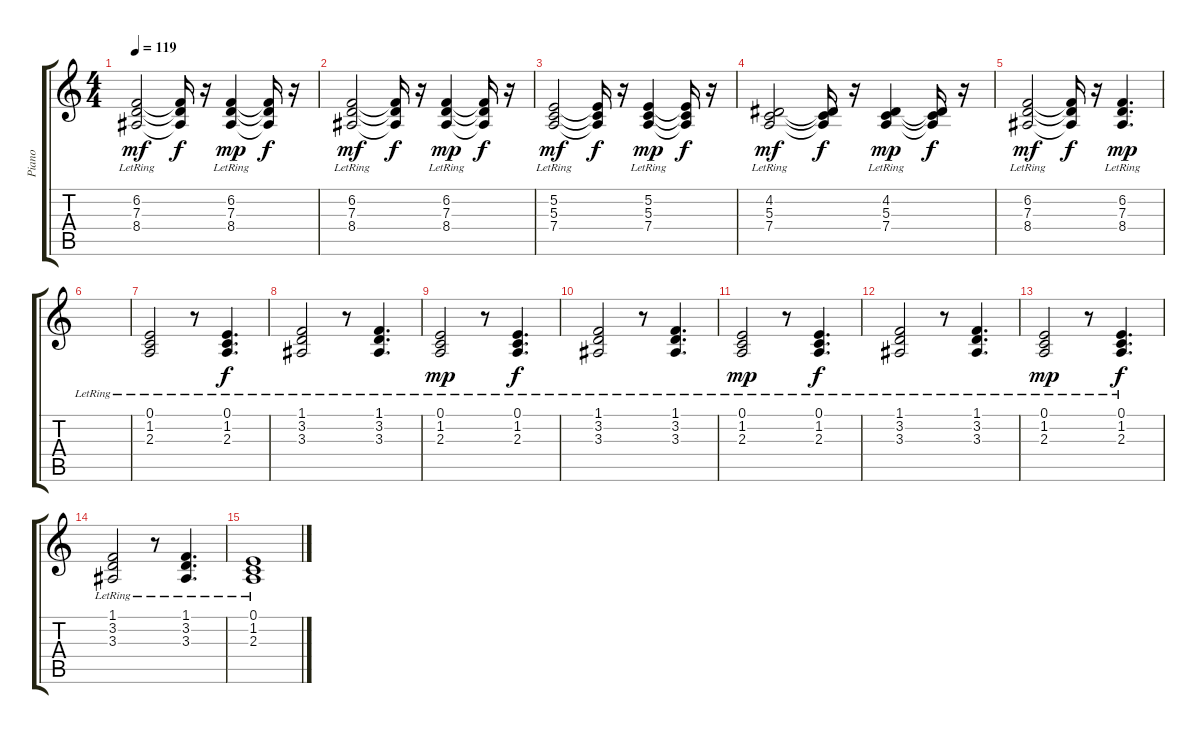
\track ("Piano" "Piano") {instrument acousticgrandpiano}
\staff {score tabs}
\tuning (E4 B3 G3 D3 A2 E2) {hide}
\ts (4 4)
\tempo 119
\clef g2
\ks c
(6.2{lr} 7.3{lr} 8.4{lr}).2{dy mf} (6.2{t} 7.3{t} 8.4{t}).16{dy f} r.16 (6.2{lr} 7.3{lr} 8.4{lr}).4{dy mp} (6.2{t} 7.3{t} 8.4{t}).16{dy f} r.16 |
(6.2{lr} 7.3{lr} 8.4{lr}).2{dy mf} (6.2{t} 7.3{t} 8.4{t}).16{dy f} r.16 (6.2{lr} 7.3{lr} 8.4{lr}).4{dy mp} (6.2{t} 7.3{t} 8.4{t}).16{dy f} r.16 |
(5.2{lr} 5.3{lr} 7.4{lr}).2{dy mf} (5.2{t} 5.3{t} 7.4{t}).16{dy f} r.16 (5.2{lr} 5.3{lr} 7.4{lr}).4{dy mp} (5.2{t} 5.3{t} 7.4{t}).16{dy f} r.16 |
(4.2{lr} 5.3{lr} 7.4{lr}).2{dy mf} (4.2{t} 5.3{t} 7.4{t}).16{dy f} r.16 (4.2{lr} 5.3{lr} 7.4{lr}).4{dy mp} (4.2{t} 5.3{t} 7.4{t}).16{dy f} r.16 |
(6.2{lr} 7.3{lr} 8.4{lr}).2{dy mf} (6.2{t} 7.3{t} 8.4{t}).16{dy f} r.16 (6.2{lr} 7.3{lr} 8.4{lr}).4{d dy mp} |
|
(0.1{lr} 1.2{lr} 2.3{lr}).2 r.8 (0.1{lr} 1.2{lr} 2.3{lr}).4{d dy f} |
(1.1{lr} 3.2{lr} 3.3{lr}).2 r.8 (1.1{lr} 3.2{lr} 3.3{lr}).4{d} |
(0.1{lr} 1.2{lr} 2.3{lr}).2{dy mp} r.8 (0.1{lr} 1.2{lr} 2.3{lr}).4{d dy f} |
(1.1{lr} 3.2{lr} 3.3{lr}).2 r.8 (1.1{lr} 3.2{lr} 3.3{lr}).4{d} |
(0.1{lr} 1.2{lr} 2.3{lr}).2{dy mp} r.8 (0.1{lr} 1.2{lr} 2.3{lr}).4{d dy f} |
(1.1{lr} 3.2{lr} 3.3{lr}).2 r.8 (1.1{lr} 3.2{lr} 3.3{lr}).4{d} |
(0.1{lr} 1.2{lr} 2.3{lr}).2{dy mp} r.8 (0.1{lr} 1.2{lr} 2.3{lr}).4{d dy f} |
(1.1{lr} 3.2{lr} 3.3{lr}).2 r.8 (1.1{lr} 3.2{lr} 3.3{lr}).4{d} |
(0.1{lr} 1.2{lr} 2.3{lr}).1
